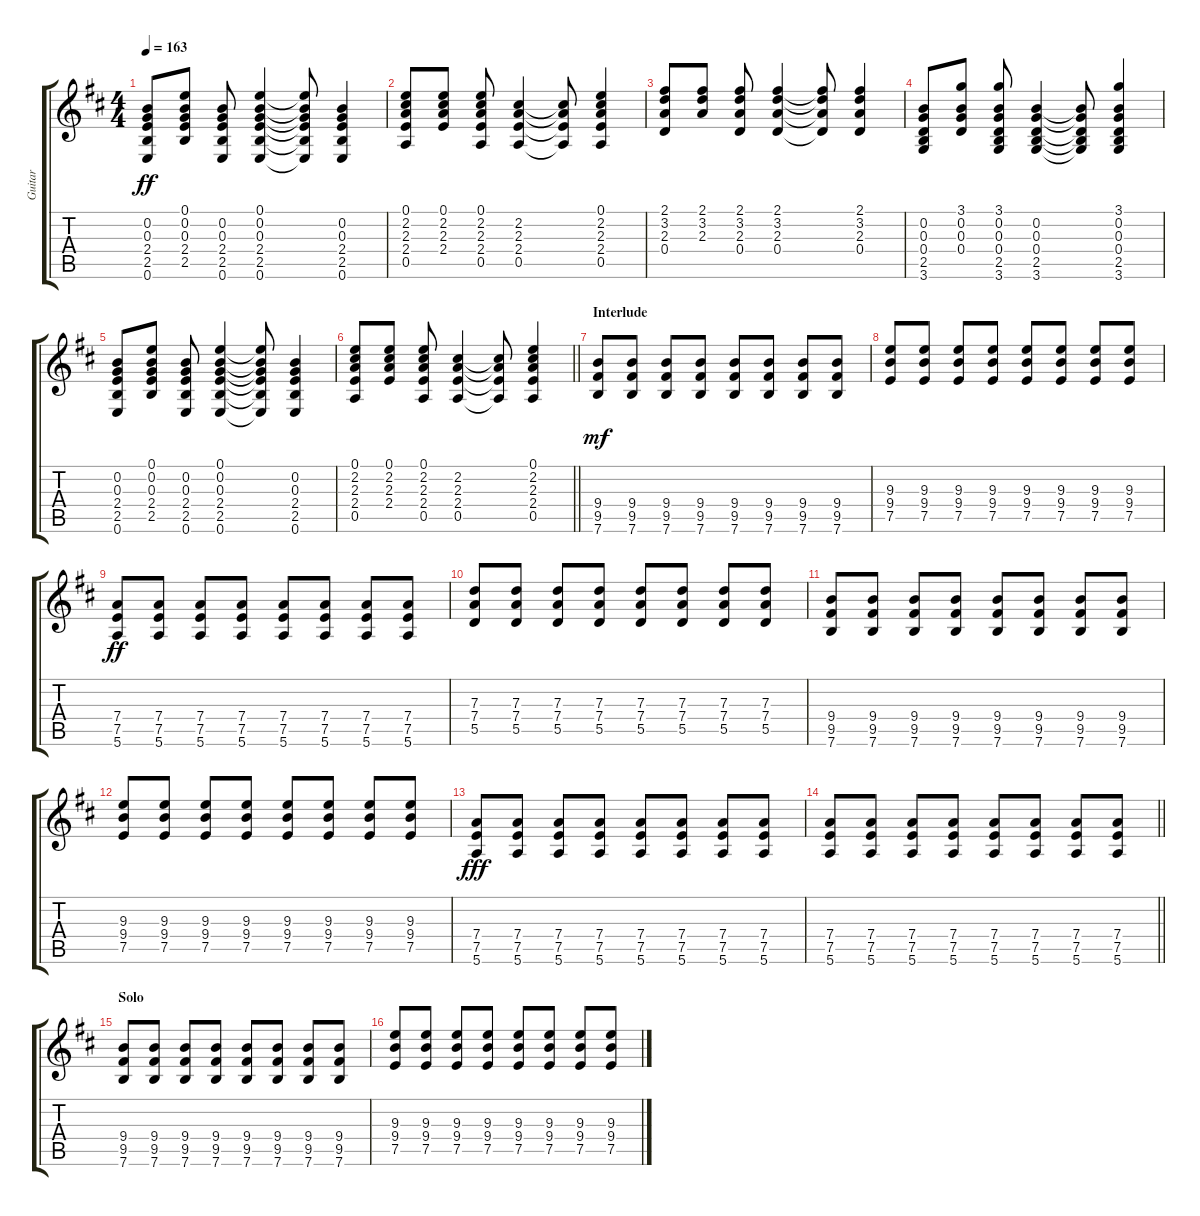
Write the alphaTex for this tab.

\track ("Guitar" "Guitar") {instrument electricguitarclean}
\staff {score tabs}
\tuning (E4 B3 G3 D3 A2 E2) {hide}
\ts (4 4)
\tempo 163
\clef g2
\ks d
(0.2 0.3 2.4 2.5 0.6).8{dy ff} (0.1 0.2 0.3 2.4 2.5).8 (0.2 0.3 2.4 2.5 0.6).8 (0.1 0.2 0.3 2.4 2.5 0.6).4 (0.1{t} 0.2{t} 0.3{t} 2.4{t} 2.5{t} 0.6{t}).8 (0.2 0.3 2.4 2.5 0.6).4 |
(0.1 2.2 2.3 2.4 0.5).8 (0.1 2.2 2.3 2.4).8 (0.1 2.2 2.3 2.4 0.5).8 (2.2 2.3 2.4 0.5).4 (2.2{t} 2.3{t} 2.4{t} 0.5{t}).8 (0.1 2.2 2.3 2.4 0.5).4 |
(2.1 3.2 2.3 0.4).8 (2.1 3.2 2.3).8 (2.1 3.2 2.3 0.4).8 (2.1 3.2 2.3 0.4).4 (2.1{t} 3.2{t} 2.3{t} 0.4{t}).8 (2.1 3.2 2.3 0.4).4 |
(0.2 0.3 0.4 2.5 3.6).8 (3.1 0.2 0.3 0.4).8 (3.1 0.2 0.3 0.4 2.5 3.6).8 (0.2 0.3 0.4 2.5 3.6).4 (0.2{t} 0.3{t} 0.4{t} 2.5{t} 3.6{t}).8 (3.1 0.2 0.3 0.4 2.5 3.6).4 |
(0.2 0.3 2.4 2.5 0.6).8 (0.1 0.2 0.3 2.4 2.5).8 (0.2 0.3 2.4 2.5 0.6).8 (0.1 0.2 0.3 2.4 2.5 0.6).4 (0.1{t} 0.2{t} 0.3{t} 2.4{t} 2.5{t} 0.6{t}).8 (0.2 0.3 2.4 2.5 0.6).4 |
\barLineRight lightlight
(0.1 2.2 2.3 2.4 0.5).8 (0.1 2.2 2.3 2.4).8 (0.1 2.2 2.3 2.4 0.5).8 (2.2 2.3 2.4 0.5).4 (2.2{t} 2.3{t} 2.4{t} 0.5{t}).8 (0.1 2.2 2.3 2.4 0.5).4 |
\section ("" "Interlude")
(9.4 9.5 7.6).8{dy mf} (9.4 9.5 7.6).8 (9.4 9.5 7.6).8 (9.4 9.5 7.6).8 (9.4 9.5 7.6).8 (9.4 9.5 7.6).8 (9.4 9.5 7.6).8 (9.4 9.5 7.6).8 |
(9.3 9.4 7.5).8 (9.3 9.4 7.5).8 (9.3 9.4 7.5).8 (9.3 9.4 7.5).8 (9.3 9.4 7.5).8 (9.3 9.4 7.5).8 (9.3 9.4 7.5).8 (9.3 9.4 7.5).8 |
(7.4 7.5 5.6).8{dy ff} (7.4 7.5 5.6).8 (7.4 7.5 5.6).8 (7.4 7.5 5.6).8 (7.4 7.5 5.6).8 (7.4 7.5 5.6).8 (7.4 7.5 5.6).8 (7.4 7.5 5.6).8 |
(7.3 7.4 5.5).8 (7.3 7.4 5.5).8 (7.3 7.4 5.5).8 (7.3 7.4 5.5).8 (7.3 7.4 5.5).8 (7.3 7.4 5.5).8 (7.3 7.4 5.5).8 (7.3 7.4 5.5).8 |
(9.4 9.5 7.6).8 (9.4 9.5 7.6).8 (9.4 9.5 7.6).8 (9.4 9.5 7.6).8 (9.4 9.5 7.6).8 (9.4 9.5 7.6).8 (9.4 9.5 7.6).8 (9.4 9.5 7.6).8 |
(9.3 9.4 7.5).8 (9.3 9.4 7.5).8 (9.3 9.4 7.5).8 (9.3 9.4 7.5).8 (9.3 9.4 7.5).8 (9.3 9.4 7.5).8 (9.3 9.4 7.5).8 (9.3 9.4 7.5).8 |
(7.4 7.5 5.6).8{dy fff} (7.4 7.5 5.6).8 (7.4 7.5 5.6).8 (7.4 7.5 5.6).8 (7.4 7.5 5.6).8 (7.4 7.5 5.6).8 (7.4 7.5 5.6).8 (7.4 7.5 5.6).8 |
\barLineRight lightlight
(7.4 7.5 5.6).8 (7.4 7.5 5.6).8 (7.4 7.5 5.6).8 (7.4 7.5 5.6).8 (7.4 7.5 5.6).8 (7.4 7.5 5.6).8 (7.4 7.5 5.6).8 (7.4 7.5 5.6).8 |
\section ("" "Solo")
(9.4 9.5 7.6).8 (9.4 9.5 7.6).8 (9.4 9.5 7.6).8 (9.4 9.5 7.6).8 (9.4 9.5 7.6).8 (9.4 9.5 7.6).8 (9.4 9.5 7.6).8 (9.4 9.5 7.6).8 |
(9.3 9.4 7.5).8 (9.3 9.4 7.5).8 (9.3 9.4 7.5).8 (9.3 9.4 7.5).8 (9.3 9.4 7.5).8 (9.3 9.4 7.5).8 (9.3 9.4 7.5).8 (9.3 9.4 7.5).8
